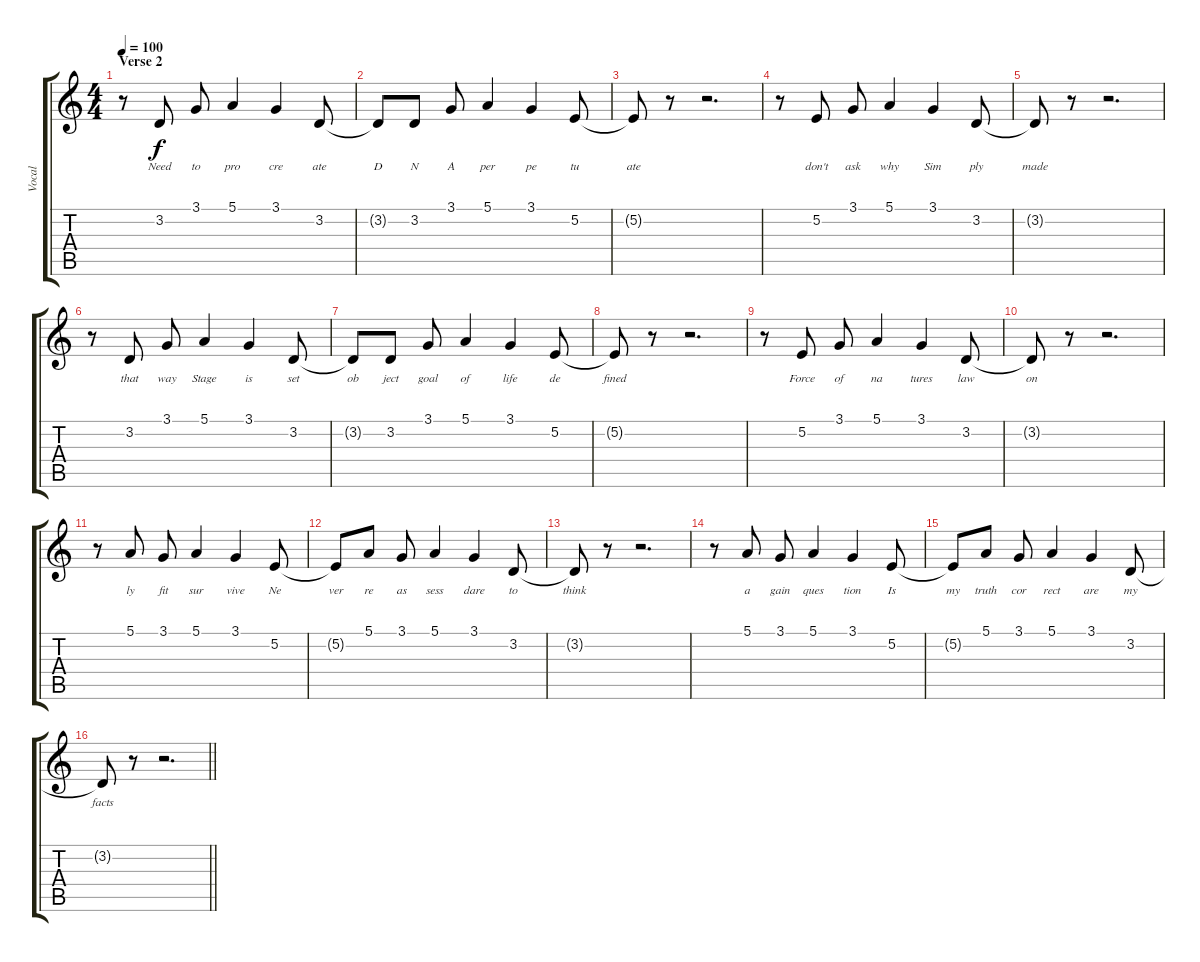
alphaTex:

\track ("Vocal" "Vocal") {instrument acousticgrandpiano}
\staff {score tabs}
\tuning (E4 B3 G3 D3 A2 E2) {hide}
\ts (4 4)
\section ("" "Verse 2")
\tempo 100
\clef g2
\ks c
r.8{dy f} 3.2.8{lyrics (0 "Need") lyrics (1 "") lyrics (2 "") lyrics (3 "") lyrics (4 "")} 3.1.8{lyrics (0 "to") lyrics (1 "") lyrics (2 "") lyrics (3 "") lyrics (4 "")} 5.1.4{lyrics (0 "pro") lyrics (1 "") lyrics (2 "") lyrics (3 "") lyrics (4 "")} 3.1.4{lyrics (0 "cre") lyrics (1 "") lyrics (2 "") lyrics (3 "") lyrics (4 "")} 3.2.8{lyrics (0 "ate") lyrics (1 "") lyrics (2 "") lyrics (3 "") lyrics (4 "")} |
3.2{t}.8{lyrics (0 "D") lyrics (1 "") lyrics (2 "") lyrics (3 "") lyrics (4 "")} 3.2.8{lyrics (0 "N") lyrics (1 "") lyrics (2 "") lyrics (3 "") lyrics (4 "")} 3.1.8{lyrics (0 "A") lyrics (1 "") lyrics (2 "") lyrics (3 "") lyrics (4 "")} 5.1.4{lyrics (0 "per") lyrics (1 "") lyrics (2 "") lyrics (3 "") lyrics (4 "")} 3.1.4{lyrics (0 "pe") lyrics (1 "") lyrics (2 "") lyrics (3 "") lyrics (4 "")} 5.2.8{lyrics (0 "tu") lyrics (1 "") lyrics (2 "") lyrics (3 "") lyrics (4 "")} |
5.2{t}.8{lyrics (0 "ate") lyrics (1 "") lyrics (2 "") lyrics (3 "") lyrics (4 "")} r.8 r.2{d} |
r.8 5.2.8{lyrics (0 "don't") lyrics (1 "") lyrics (2 "") lyrics (3 "") lyrics (4 "")} 3.1.8{lyrics (0 "ask") lyrics (1 "") lyrics (2 "") lyrics (3 "") lyrics (4 "")} 5.1.4{lyrics (0 "why") lyrics (1 "") lyrics (2 "") lyrics (3 "") lyrics (4 "")} 3.1.4{lyrics (0 "Sim") lyrics (1 "") lyrics (2 "") lyrics (3 "") lyrics (4 "")} 3.2.8{lyrics (0 "ply") lyrics (1 "") lyrics (2 "") lyrics (3 "") lyrics (4 "")} |
3.2{t}.8{lyrics (0 "made") lyrics (1 "") lyrics (2 "") lyrics (3 "") lyrics (4 "")} r.8 r.2{d} |
r.8 3.2.8{lyrics (0 "that") lyrics (1 "") lyrics (2 "") lyrics (3 "") lyrics (4 "")} 3.1.8{lyrics (0 "way") lyrics (1 "") lyrics (2 "") lyrics (3 "") lyrics (4 "")} 5.1.4{lyrics (0 "Stage") lyrics (1 "") lyrics (2 "") lyrics (3 "") lyrics (4 "")} 3.1.4{lyrics (0 "is") lyrics (1 "") lyrics (2 "") lyrics (3 "") lyrics (4 "")} 3.2.8{lyrics (0 "set") lyrics (1 "") lyrics (2 "") lyrics (3 "") lyrics (4 "")} |
3.2{t}.8{lyrics (0 "ob") lyrics (1 "") lyrics (2 "") lyrics (3 "") lyrics (4 "")} 3.2.8{lyrics (0 "ject") lyrics (1 "") lyrics (2 "") lyrics (3 "") lyrics (4 "")} 3.1.8{lyrics (0 "goal") lyrics (1 "") lyrics (2 "") lyrics (3 "") lyrics (4 "")} 5.1.4{lyrics (0 "of") lyrics (1 "") lyrics (2 "") lyrics (3 "") lyrics (4 "")} 3.1.4{lyrics (0 "life") lyrics (1 "") lyrics (2 "") lyrics (3 "") lyrics (4 "")} 5.2.8{lyrics (0 "de") lyrics (1 "") lyrics (2 "") lyrics (3 "") lyrics (4 "")} |
5.2{t}.8{lyrics (0 "fined") lyrics (1 "") lyrics (2 "") lyrics (3 "") lyrics (4 "")} r.8 r.2{d} |
r.8 5.2.8{lyrics (0 "Force") lyrics (1 "") lyrics (2 "") lyrics (3 "") lyrics (4 "")} 3.1.8{lyrics (0 "of") lyrics (1 "") lyrics (2 "") lyrics (3 "") lyrics (4 "")} 5.1.4{lyrics (0 "na") lyrics (1 "") lyrics (2 "") lyrics (3 "") lyrics (4 "")} 3.1.4{lyrics (0 "tures") lyrics (1 "") lyrics (2 "") lyrics (3 "") lyrics (4 "")} 3.2.8{lyrics (0 "law") lyrics (1 "") lyrics (2 "") lyrics (3 "") lyrics (4 "")} |
3.2{t}.8{lyrics (0 "on") lyrics (1 "") lyrics (2 "") lyrics (3 "") lyrics (4 "")} r.8 r.2{d} |
r.8 5.1.8{lyrics (0 "ly") lyrics (1 "") lyrics (2 "") lyrics (3 "") lyrics (4 "")} 3.1.8{lyrics (0 "fit") lyrics (1 "") lyrics (2 "") lyrics (3 "") lyrics (4 "")} 5.1.4{lyrics (0 "sur") lyrics (1 "") lyrics (2 "") lyrics (3 "") lyrics (4 "")} 3.1.4{lyrics (0 "vive") lyrics (1 "") lyrics (2 "") lyrics (3 "") lyrics (4 "")} 5.2.8{lyrics (0 "Ne") lyrics (1 "") lyrics (2 "") lyrics (3 "") lyrics (4 "")} |
5.2{t}.8{lyrics (0 "ver") lyrics (1 "") lyrics (2 "") lyrics (3 "") lyrics (4 "")} 5.1.8{lyrics (0 "re") lyrics (1 "") lyrics (2 "") lyrics (3 "") lyrics (4 "")} 3.1.8{lyrics (0 "as") lyrics (1 "") lyrics (2 "") lyrics (3 "") lyrics (4 "")} 5.1.4{lyrics (0 "sess") lyrics (1 "") lyrics (2 "") lyrics (3 "") lyrics (4 "")} 3.1.4{lyrics (0 "dare") lyrics (1 "") lyrics (2 "") lyrics (3 "") lyrics (4 "")} 3.2.8{lyrics (0 "to") lyrics (1 "") lyrics (2 "") lyrics (3 "") lyrics (4 "")} |
3.2{t}.8{lyrics (0 "think") lyrics (1 "") lyrics (2 "") lyrics (3 "") lyrics (4 "")} r.8 r.2{d} |
r.8 5.1.8{lyrics (0 "a") lyrics (1 "") lyrics (2 "") lyrics (3 "") lyrics (4 "")} 3.1.8{lyrics (0 "gain") lyrics (1 "") lyrics (2 "") lyrics (3 "") lyrics (4 "")} 5.1.4{lyrics (0 "ques") lyrics (1 "") lyrics (2 "") lyrics (3 "") lyrics (4 "")} 3.1.4{lyrics (0 "tion") lyrics (1 "") lyrics (2 "") lyrics (3 "") lyrics (4 "")} 5.2.8{lyrics (0 "Is") lyrics (1 "") lyrics (2 "") lyrics (3 "") lyrics (4 "")} |
5.2{t}.8{lyrics (0 "my") lyrics (1 "") lyrics (2 "") lyrics (3 "") lyrics (4 "")} 5.1.8{lyrics (0 "truth") lyrics (1 "") lyrics (2 "") lyrics (3 "") lyrics (4 "")} 3.1.8{lyrics (0 "cor") lyrics (1 "") lyrics (2 "") lyrics (3 "") lyrics (4 "")} 5.1.4{lyrics (0 "rect") lyrics (1 "") lyrics (2 "") lyrics (3 "") lyrics (4 "")} 3.1.4{lyrics (0 "are") lyrics (1 "") lyrics (2 "") lyrics (3 "") lyrics (4 "")} 3.2.8{lyrics (0 "my") lyrics (1 "") lyrics (2 "") lyrics (3 "") lyrics (4 "")} |
\barLineRight lightlight
3.2{t}.8{lyrics (0 "facts") lyrics (1 "") lyrics (2 "") lyrics (3 "") lyrics (4 "")} r.8 r.2{d}
